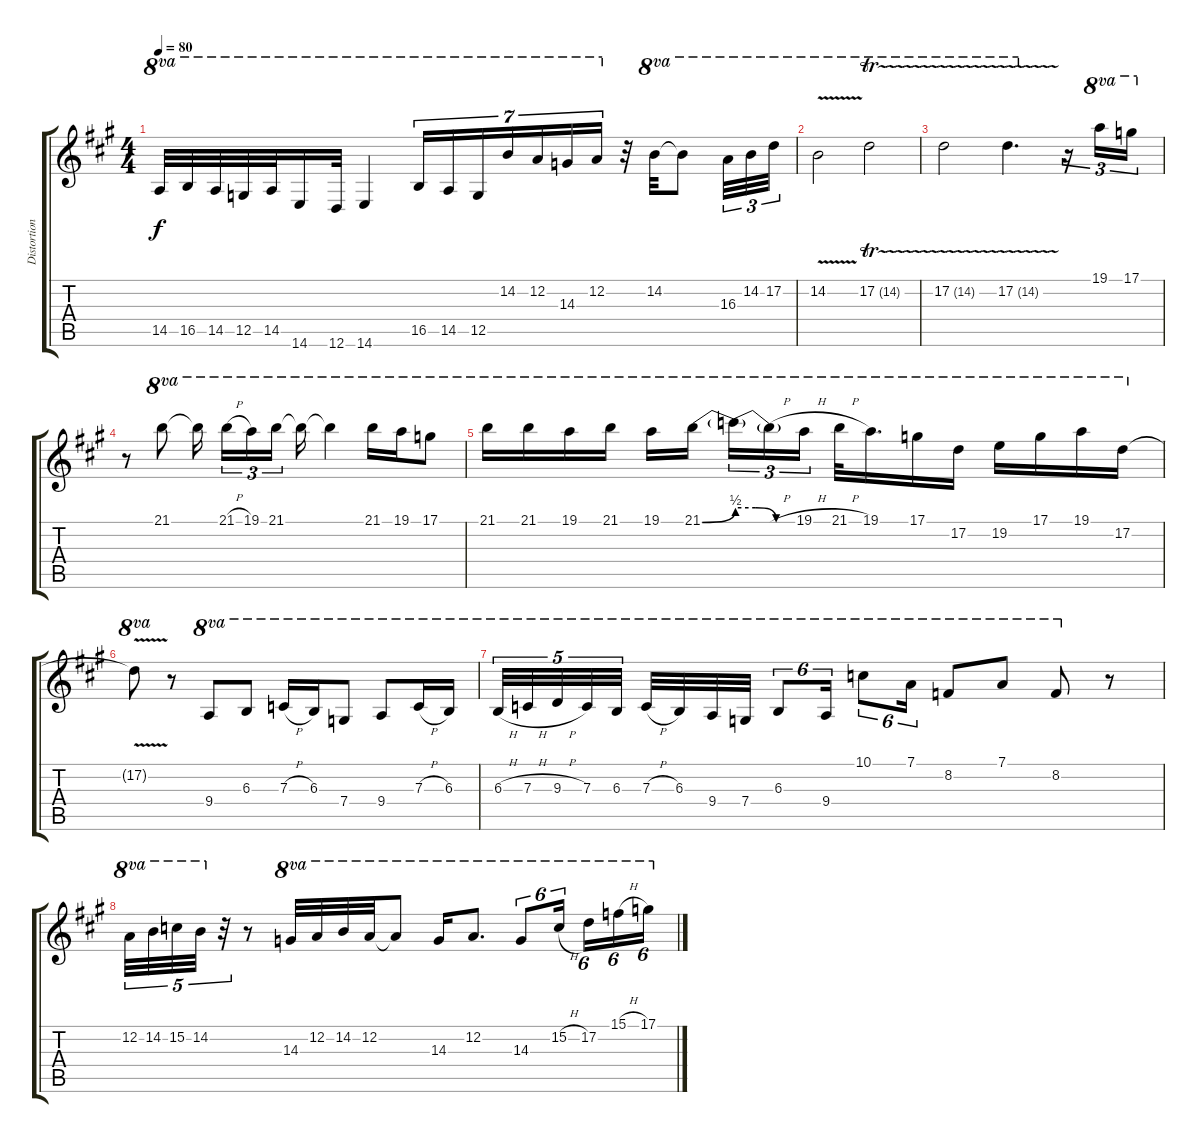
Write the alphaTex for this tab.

\track ("Distortion 2" "Distortion") {instrument distortionguitar}
\staff {score tabs}
\tuning (D4 A3 F3 C3 G2 D2) {hide}
\ts (4 4)
\tempo 80
\clef g2
\ks a
14.5.32{ot 8va dy f} 16.5.32{ot 8va} 14.5.32{ot 8va} 12.5.32{ot 8va} 14.5.32{ot 8va} 14.6.16{ot 8va} 12.6.32{ot 8va} 14.6.4{ot 8va} 16.5.16{tu (7 4) ot 8va} 14.5.16{tu (7 4) ot 8va} 12.5.16{tu (7 4) ot 8va} 14.2.16{tu (7 4) ot 8va} 12.2.16{tu (7 4) ot 8va} 14.3.16{tu (7 4) ot 8va} 12.2.16{tu (7 4) ot 8va} r.32 14.2.32{ot 8va} 14.2{t}.8{ot 8va} 16.3.32{tu (3 2) ot 8va} 14.2.32{tu (3 2) ot 8va} 17.2.32{tu (3 2) ot 8va} |
14.2{v}.2{ot 8va} 17.2{tr (14 32)}.2{ot 8va} |
17.2{tr (14 32)}.2{ot 8va} 17.2{tr (14 32)}.4{d ot 8va} r.16{tu (3 2)} 19.1.16{tu (3 2) ot 8va} 17.1.16{tu (3 2) ot 8va} |
r.8 21.1.8{ot 8va} 21.1{t}.16{ot 8va beam splitsecondary} 21.1{h}.16{tu (3 2) ot 8va} 19.1.16{tu (3 2) ot 8va} 21.1.16{tu (3 2) ot 8va beam splitsecondary} 21.1{t}.16{ot 8va} 21.1{t}.4{ot 8va} 21.1.16{ot 8va} 19.1.16{ot 8va} 17.1.8{ot 8va} |
21.1.16{ot 8va} 21.1.16{ot 8va} 19.1.16{ot 8va} 21.1.16{ot 8va} 19.1.16{ot 8va} 21.1{be (bend 0 0 60 2)}.16{ot 8va beam splitsecondary} 21.1{be (custom 0 2 20 2 40 0 60 0) t}.16{tu (3 2) ot 8va} 21.1{h t}.16{tu (3 2) ot 8va} 19.1{h}.16{tu (3 2) ot 8va} 21.1{h}.32{ot 8va} 19.1.16{d ot 8va} 17.1.16{ot 8va} 17.2.16{ot 8va} 19.2.16{ot 8va} 17.1.16{ot 8va} 19.1.16{ot 8va} 17.2.16{ot 8va} |
17.2{v t}.8{ot 8va} r.8 9.4.8{ot 8va} 6.3.8{ot 8va} 7.3{h}.16{ot 8va} 6.3.16{ot 8va} 7.4.8{ot 8va} 9.4.8{ot 8va} 7.3{h}.16{ot 8va} 6.3.16{ot 8va} |
6.3{h}.32{tu (5 4) ot 8va} 7.3{h}.32{tu (5 4) ot 8va} 9.3{h}.32{tu (5 4) ot 8va} 7.3.32{tu (5 4) ot 8va} 6.3.32{tu (5 4) ot 8va beam splitsecondary} 7.3{h}.32{ot 8va} 6.3.32{ot 8va} 9.4.32{ot 8va} 7.4.32{ot 8va} 6.3.8{tu (6 4) ot 8va} 9.4.16{tu (6 4) ot 8va} 10.1.8{tu (6 4) ot 8va} 7.1.16{tu (6 4) ot 8va} 8.2.8{ot 8va} 7.1.8{ot 8va} 8.2.8{ot 8va} r.8 |
12.2.32{tu (5 4) ot 8va} 14.2.32{tu (5 4) ot 8va} 15.2.32{tu (5 4) ot 8va} 14.2.32{tu (5 4) ot 8va} r.32{tu (5 4)} r.8 14.3.32{ot 8va} 12.2.32{ot 8va} 14.2.32{ot 8va} 12.2.32{ot 8va} 12.2{t}.8{ot 8va} 14.3.16{ot 8va} 12.2.8{d ot 8va} 14.3.8{tu (6 4) ot 8va} 15.2{h}.16{tu (6 4) ot 8va beam splitsecondary} 17.2.16{tu (6 4) ot 8va} 15.1{h}.16{tu (6 4) ot 8va} 17.1.16{tu (6 4) ot 8va}
